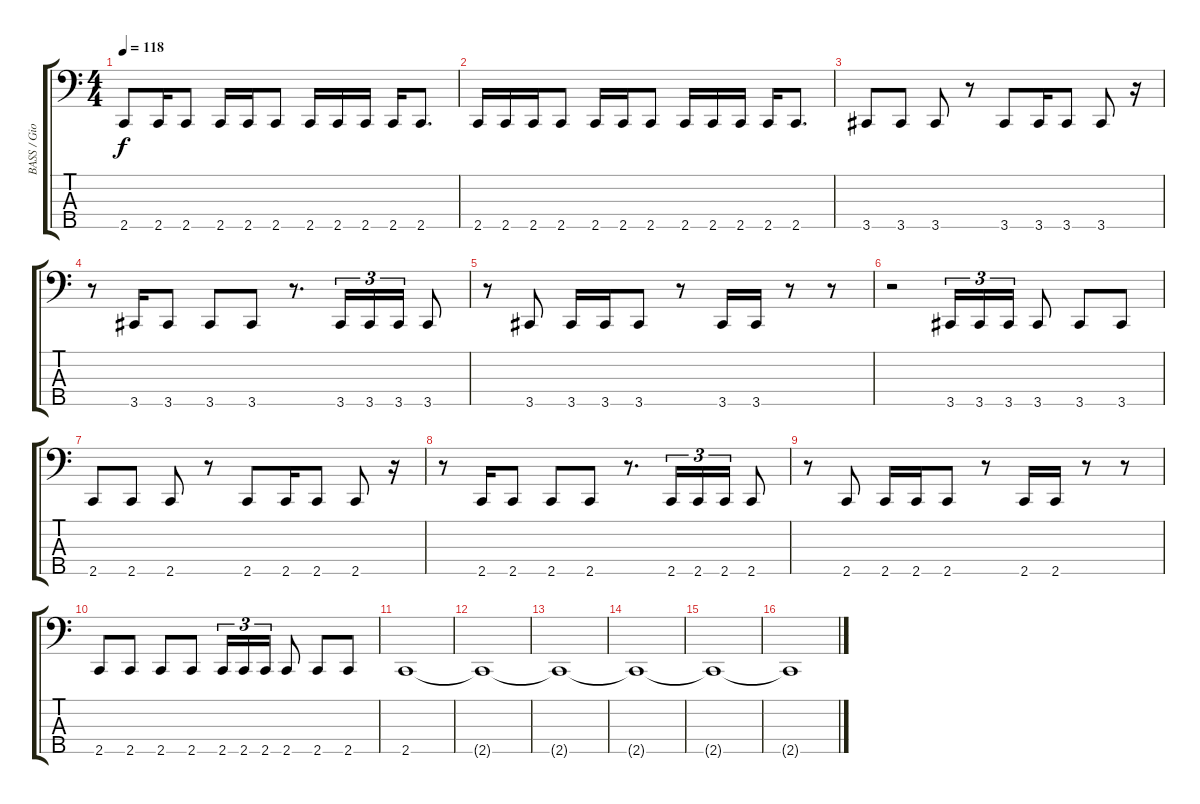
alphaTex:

\track ("BASS / Gio" "BASS / Gio") {instrument electricbassfinger}
\staff {score tabs}
\tuning (Gb2 Db2 Ab1 Eb1 Bb0) {hide}
\ts (4 4)
\tempo 118
\clef f4
\ks c
2.5.8{dy f} 2.5.16 2.5.8 2.5.16 2.5.16 2.5.8 2.5.16 2.5.16 2.5.16 2.5.16 2.5.8{d} |
2.5.16 2.5.16 2.5.16 2.5.8 2.5.16 2.5.16 2.5.8 2.5.16 2.5.16 2.5.16 2.5.16 2.5.8{d} |
3.5.8 3.5.8 3.5.8 r.8 3.5.8 3.5.16 3.5.8 3.5.8 r.16 |
r.8 3.5.16 3.5.8 3.5.8 3.5.8 r.8{d} 3.5.16{tu (3 2)} 3.5.16{tu (3 2)} 3.5.16{tu (3 2)} 3.5.8 |
r.8 3.5.8 3.5.16 3.5.16 3.5.8 r.8 3.5.16 3.5.16 r.8 r.8 |
r.2 3.5.16{tu (3 2)} 3.5.16{tu (3 2)} 3.5.16{tu (3 2)} 3.5.8 3.5.8 3.5.8 |
2.5.8 2.5.8 2.5.8 r.8 2.5.8 2.5.16 2.5.8 2.5.8 r.16 |
r.8 2.5.16 2.5.8 2.5.8 2.5.8 r.8{d} 2.5.16{tu (3 2)} 2.5.16{tu (3 2)} 2.5.16{tu (3 2)} 2.5.8 |
r.8 2.5.8 2.5.16 2.5.16 2.5.8 r.8 2.5.16 2.5.16 r.8 r.8 |
2.5.8 2.5.8 2.5.8 2.5.8 2.5.16{tu (3 2)} 2.5.16{tu (3 2)} 2.5.16{tu (3 2)} 2.5.8 2.5.8 2.5.8 |
2.5.1 |
2.5{t}.1 |
2.5{t}.1 |
2.5{t}.1 |
2.5{t}.1 |
2.5{t}.1
